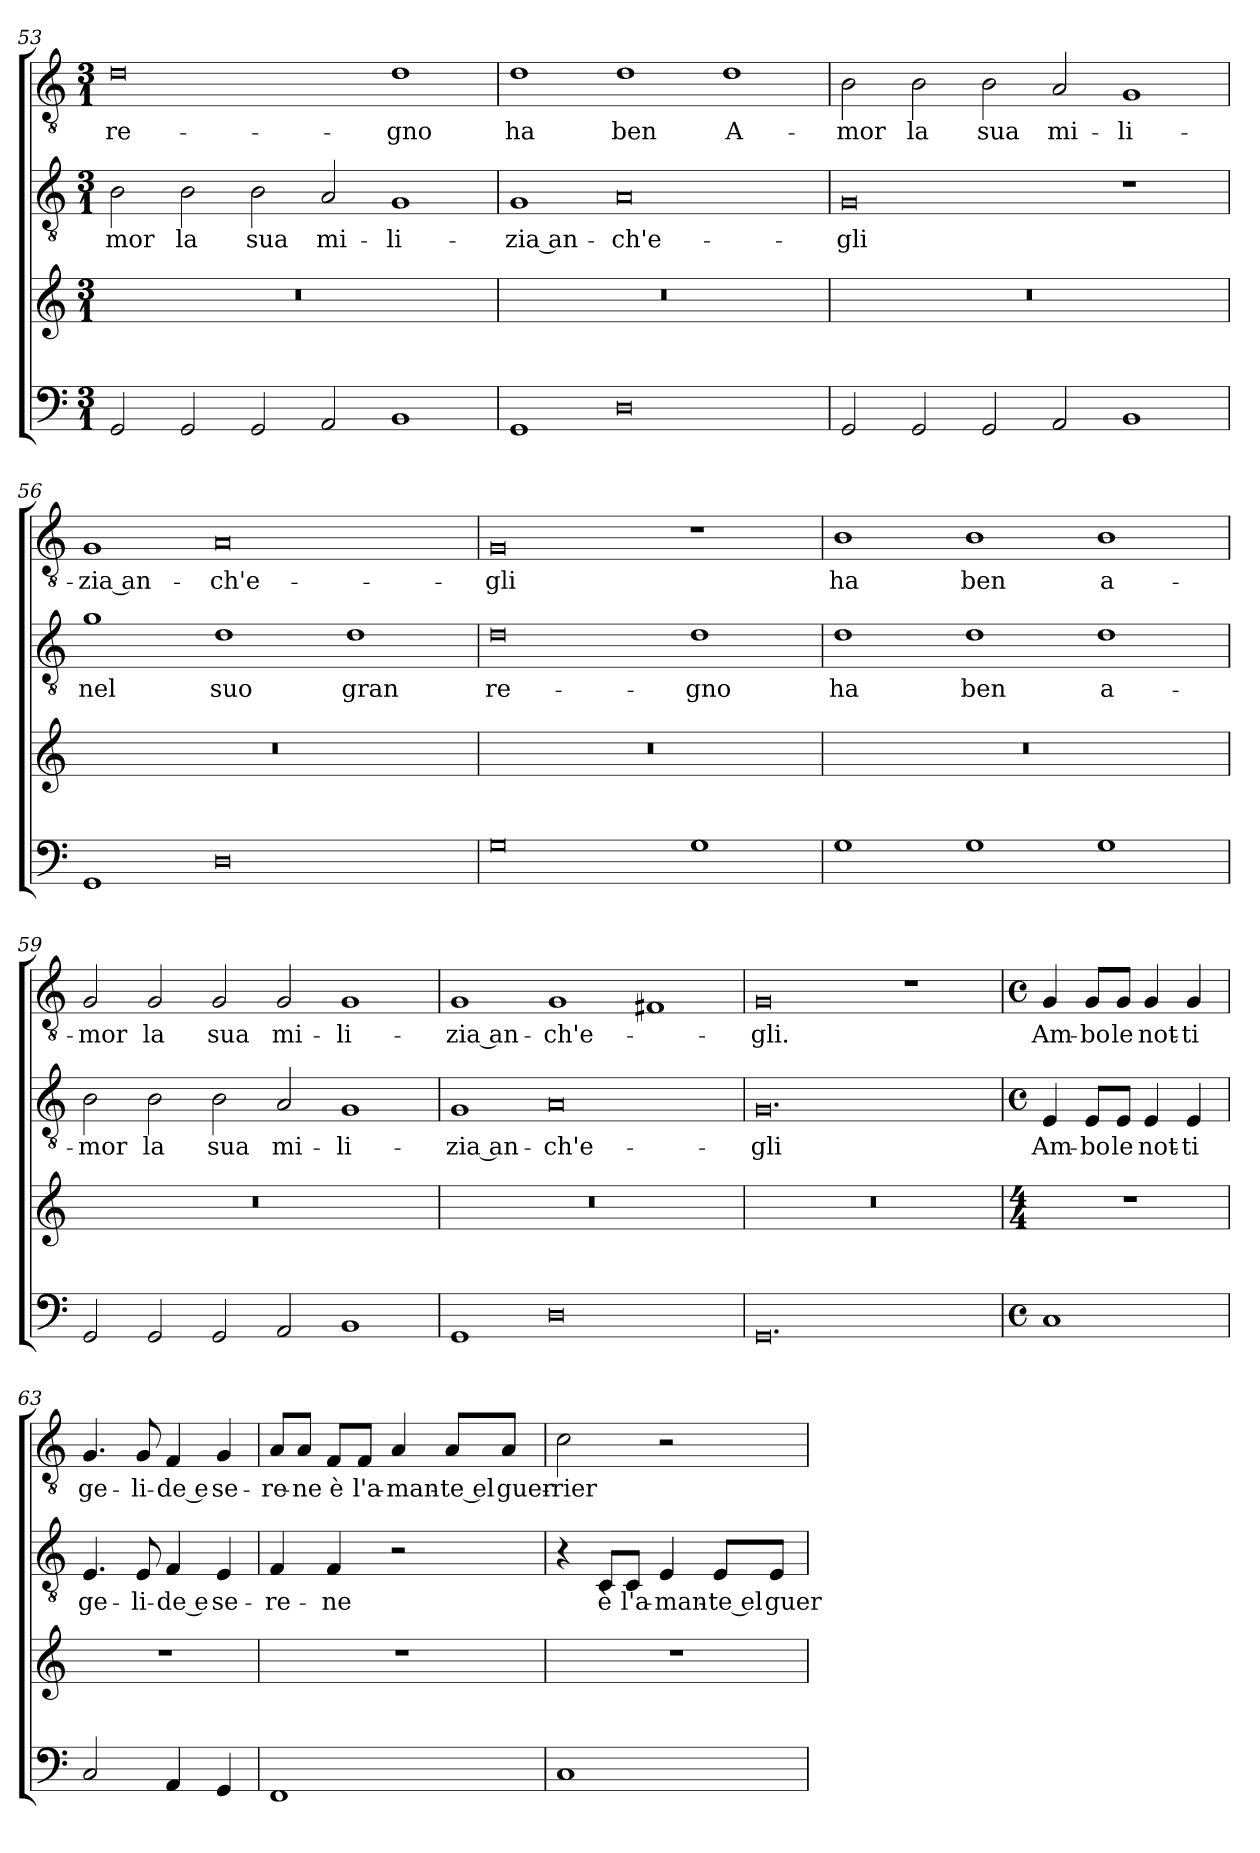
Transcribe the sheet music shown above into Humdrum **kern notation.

**kern	**kern	**kern	**text	**kern	**text
*part4	*part3	*part2	*part2	*part1	*part1
*staff4	*staff3	*staff2	*staff2	*staff1	*staff1
*clefF4	*clefG2	*clefGv2	*	*clefGv2	*
*k[]	*k[]	*k[]	*	*k[]	*
*C:	*C:	*C:	*	*C:	*
*M3/1	*M3/1	*M3/1	*	*M3/1	*
=53	=53	=53	=53	=53	=53
!	!	!	!LO:LY:b	!	!LO:LY:b
2GG/	0.r	2B\	-mor	0d	re-
!	!	!	!LO:LY:b	!	!
2GG/	.	2B\	la	.	.
!	!	!	!LO:LY:b	!	!
2GG/	.	2B\	sua	.	.
!	!	!	!LO:LY:b	!	!
2AA/	.	2A/	mi-	.	.
!	!	!	!LO:LY:b	!	!LO:LY:b
1BB	.	1G	-li-	1d	-gno
!!LO:PB:g=z
=54	=54	=54	=54	=54	=54
!	!	!	!LO:LY:b	!	!LO:LY:b
1GG	0.r	1G	-zia an-	1d	ha
!	!	!	!LO:LY:b	!	!LO:LY:b
0D	.	0A	-ch'e-	1d	ben
!	!	!	!	!	!LO:LY:b
.	.	.	.	1d	A-
=55	=55	=55	=55	=55	=55
!	!	!	!LO:LY:b	!	!LO:LY:b
2GG/	0.r	0G	-gli	2B\	-mor
!	!	!	!	!	!LO:LY:b
2GG/	.	.	.	2B\	la
!	!	!	!	!	!LO:LY:b
2GG/	.	.	.	2B\	sua
!	!	!	!	!	!LO:LY:b
2AA/	.	.	.	2A/	mi-
!	!	!	!	!	!LO:LY:b
1BB	.	1r	.	1G	-li-
=56	=56	=56	=56	=56	=56
!	!	!	!LO:LY:b	!	!LO:LY:b
1GG	0.r	1g	nel	1G	-zia an-
!	!	!	!LO:LY:b	!	!LO:LY:b
0D	.	1d	suo	0A	-ch'e-
!	!	!	!LO:LY:b	!	!
.	.	1d	gran	.	.
=57	=57	=57	=57	=57	=57
!	!	!	!LO:LY:b	!	!LO:LY:b
0G	0.r	0d	re-	0G	-gli
!	!	!	!LO:LY:b	!	!
1G	.	1d	-gno	1r	.
!!LO:LB:g=z
=58	=58	=58	=58	=58	=58
!	!	!	!LO:LY:b	!	!LO:LY:b
1G	0.r	1d	ha	1B	ha
!	!	!	!LO:LY:b	!	!LO:LY:b
1G	.	1d	ben	1B	ben
!	!	!	!LO:LY:b	!	!LO:LY:b
1G	.	1d	a-	1B	a-
=59	=59	=59	=59	=59	=59
!	!	!	!LO:LY:b	!	!LO:LY:b
2GG/	0.r	2B\	-mor	2G/	-mor
!	!	!	!LO:LY:b	!	!LO:LY:b
2GG/	.	2B\	la	2G/	la
!	!	!	!LO:LY:b	!	!LO:LY:b
2GG/	.	2B\	sua	2G/	sua
!	!	!	!LO:LY:b	!	!LO:LY:b
2AA/	.	2A/	mi-	2G/	mi-
!	!	!	!LO:LY:b	!	!LO:LY:b
1BB	.	1G	-li-	1G	-li-
=60	=60	=60	=60	=60	=60
!	!	!	!LO:LY:b	!	!LO:LY:b
1GG	0.r	1G	-zia an-	1G	-zia an-
!	!	!	!LO:LY:b	!	!LO:LY:b
0D	.	0A	-ch'e-	1G	-ch'e-
.	.	.	.	1F#X	.
=61	=61	=61	=61	=61	=61
!	!	!	!LO:LY:b	!	!LO:LY:b
0.GG	0.r	0.G	-gli	0G	-gli.
.	.	.	.	1r	.
!!LO:LB:g=z
=62	=62	=62	=62	=62	=62
*M4/4	*M4/4	*M4/4	*	*M4/4	*
*met(c)	*	*met(c)	*	*met(c)	*
!	!	!	!LO:LY:b	!	!LO:LY:b
1C	1r	4E/	Am-	4G/	Am-
!	!	!	!LO:LY:b	!	!LO:LY:b
.	.	8E/L	-bo	8G/L	-bo
!	!	!	!LO:LY:b	!	!LO:LY:b
.	.	8E/J	le	8G/J	le
!	!	!	!LO:LY:b	!	!LO:LY:b
.	.	4E/	not-	4G/	not-
!	!	!	!LO:LY:b	!	!LO:LY:b
.	.	4E/	-ti	4G/	-ti
=63	=63	=63	=63	=63	=63
!	!	!	!LO:LY:b	!	!LO:LY:b
2C/	1r	4.E/	ge-	4.G/	ge-
!	!	!	!LO:LY:b	!	!LO:LY:b
.	.	8E/	-li-	8G/	-li-
!	!	!	!LO:LY:b	!	!LO:LY:b
4AA/	.	4F/	-de e	4F/	-de e
!	!	!	!LO:LY:b	!	!LO:LY:b
4GG/	.	4E/	se-	4G/	se-
=64	=64	=64	=64	=64	=64
!	!	!	!LO:LY:b	!	!LO:LY:b
1FF	1r	4F/	-re-	8A/L	-re-
!	!	!	!	!	!LO:LY:b
.	.	.	.	8A/J	-ne
!	!	!	!LO:LY:b	!	!LO:LY:b
.	.	4F/	-ne	8F/L	è
!	!	!	!	!	!LO:LY:b
.	.	.	.	8F/J	l'a-
!	!	!	!	!	!LO:LY:b
.	.	2r	.	4A/	-man-
!	!	!	!	!	!LO:LY:b
.	.	.	.	8A/L	-te el
!	!	!	!	!	!LO:LY:b
.	.	.	.	8A/J	guer-
=65	=65	=65	=65	=65	=65
!	!	!	!	!	!LO:LY:b
1C	1r	4r	.	2c\	-rier
!	!	!	!LO:LY:b	!	!
.	.	8C/L	è	.	.
!	!	!	!LO:LY:b	!	!
.	.	8C/J	l'a-	.	.
!	!	!	!LO:LY:b	!	!
.	.	4E/	-man-	2r	.
!	!	!	!LO:LY:b	!	!
.	.	8E/L	-te el	.	.
!	!	!	!LO:LY:b	!	!
.	.	8E/J	guer-	.	.
=	=	=	=	=	=
*-	*-	*-	*-	*-	*-
